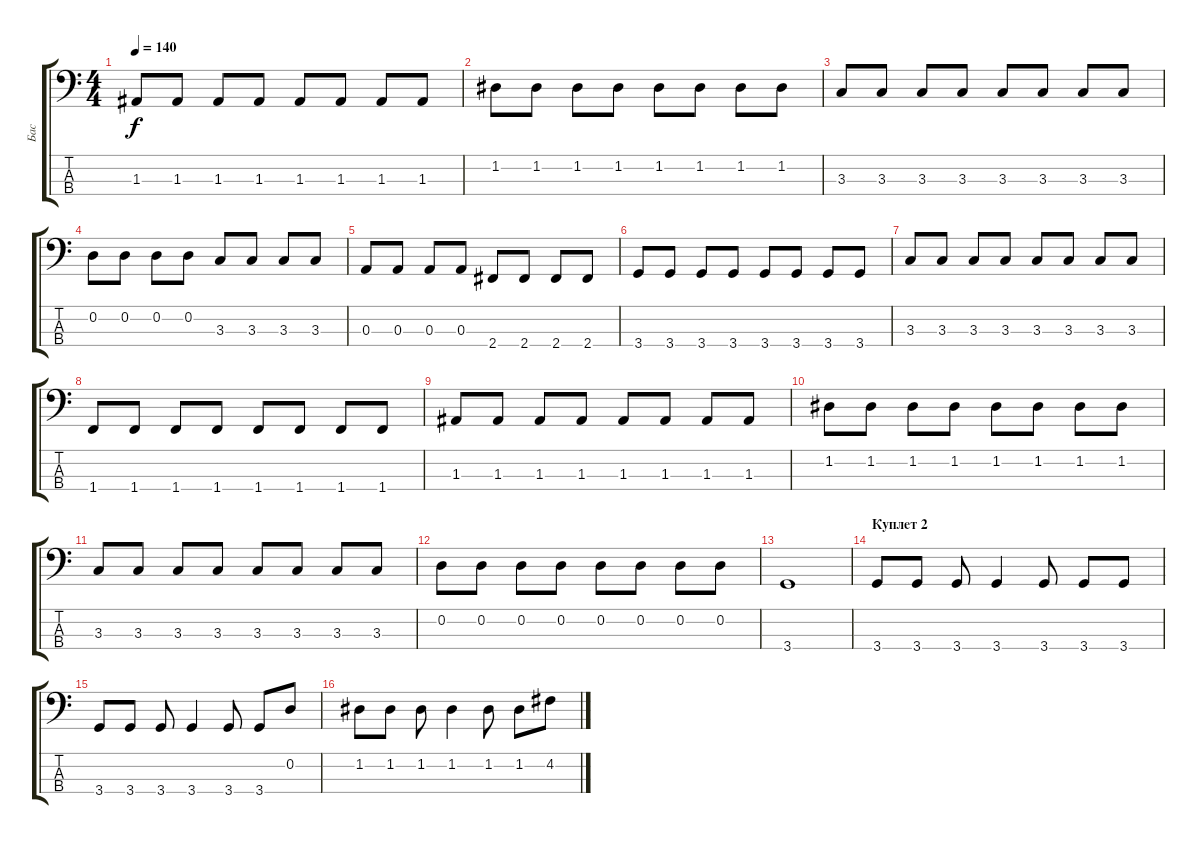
\track ("Бас" "Бас") {instrument electricbassfinger}
\staff {score tabs}
\tuning (G2 D2 A1 E1) {hide}
\ts (4 4)
\tempo 140
\clef f4
\ks c
1.3.8{dy f} 1.3.8 1.3.8 1.3.8 1.3.8 1.3.8 1.3.8 1.3.8 |
1.2.8 1.2.8 1.2.8 1.2.8 1.2.8 1.2.8 1.2.8 1.2.8 |
3.3.8 3.3.8 3.3.8 3.3.8 3.3.8 3.3.8 3.3.8 3.3.8 |
0.2.8 0.2.8 0.2.8 0.2.8 3.3.8 3.3.8 3.3.8 3.3.8 |
0.3.8 0.3.8 0.3.8 0.3.8 2.4.8 2.4.8 2.4.8 2.4.8 |
3.4.8 3.4.8 3.4.8 3.4.8 3.4.8 3.4.8 3.4.8 3.4.8 |
3.3.8 3.3.8 3.3.8 3.3.8 3.3.8 3.3.8 3.3.8 3.3.8 |
1.4.8 1.4.8 1.4.8 1.4.8 1.4.8 1.4.8 1.4.8 1.4.8 |
1.3.8 1.3.8 1.3.8 1.3.8 1.3.8 1.3.8 1.3.8 1.3.8 |
1.2.8 1.2.8 1.2.8 1.2.8 1.2.8 1.2.8 1.2.8 1.2.8 |
3.3.8 3.3.8 3.3.8 3.3.8 3.3.8 3.3.8 3.3.8 3.3.8 |
0.2.8 0.2.8 0.2.8 0.2.8 0.2.8 0.2.8 0.2.8 0.2.8 |
3.4.1 |
\section ("" "Куплет 2")
3.4.8 3.4.8 3.4.8 3.4.4 3.4.8 3.4.8 3.4.8 |
3.4.8 3.4.8 3.4.8 3.4.4 3.4.8 3.4.8 0.2.8 |
1.2.8 1.2.8 1.2.8 1.2.4 1.2.8 1.2.8 4.2.8
